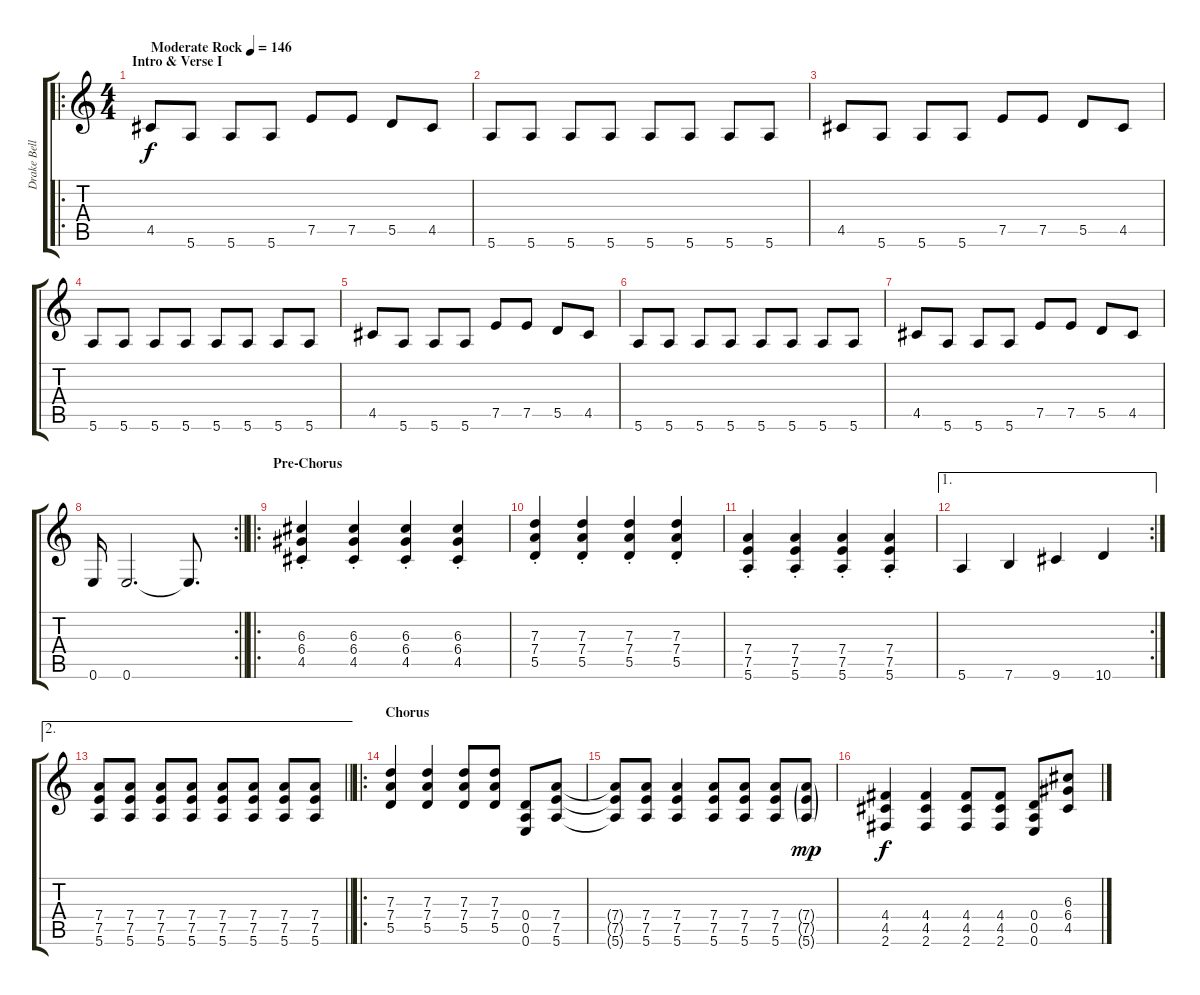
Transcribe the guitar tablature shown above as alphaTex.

\track ("Drake Bell (lead)" "Drake Bell") {instrument overdrivenguitar}
\staff {score tabs}
\tuning (E4 B3 G3 D3 A2 E2) {hide}
\ro
\ts (4 4)
\section ("" "Intro & Verse I")
\tempo (146 "Moderate Rock")
\clef g2
\ks c
4.5.8{dy f instrument overdrivenguitar} 5.6.8 5.6.8 5.6.8 7.5.8 7.5.8 5.5.8 4.5.8 |
5.6.8 5.6.8 5.6.8 5.6.8 5.6.8 5.6.8 5.6.8 5.6.8 |
4.5.8 5.6.8 5.6.8 5.6.8 7.5.8 7.5.8 5.5.8 4.5.8 |
5.6.8 5.6.8 5.6.8 5.6.8 5.6.8 5.6.8 5.6.8 5.6.8 |
4.5.8 5.6.8 5.6.8 5.6.8 7.5.8 7.5.8 5.5.8 4.5.8 |
5.6.8 5.6.8 5.6.8 5.6.8 5.6.8 5.6.8 5.6.8 5.6.8 |
4.5.8 5.6.8 5.6.8 5.6.8 7.5.8 7.5.8 5.5.8 4.5.8 |
\rc 2
\barLineRight lightlight
0.6.16 0.6.2{d} 0.6{t}.8{d} |
\ro
\section ("" "Pre-Chorus")
(6.3 6.4{st} 4.5).4 (6.3 6.4{st} 4.5).4 (6.3 6.4{st} 4.5).4 (6.3 6.4{st} 4.5).4 |
(7.3 7.4{st} 5.5).4 (7.3 7.4{st} 5.5).4 (7.3 7.4{st} 5.5).4 (7.3 7.4{st} 5.5).4 |
(7.4{st} 7.5 5.6).4 (7.4{st} 7.5 5.6).4 (7.4{st} 7.5 5.6).4 (7.4{st} 7.5 5.6).4 |
\ae 1
\rc 2
5.6.4 7.6.4 9.6.4 10.6.4 |
\ae 2
\barLineRight lightlight
(7.4 7.5 5.6).8 (7.4 7.5 5.6).8 (7.4 7.5 5.6).8 (7.4 7.5 5.6).8 (7.4 7.5 5.6).8 (7.4 7.5 5.6).8 (7.4 7.5 5.6).8 (7.4 7.5 5.6).8 |
\ro
\section ("" "Chorus")
(7.3 7.4 5.5).4 (7.3 7.4 5.5).4 (7.3 7.4 5.5).8 (7.3 7.4 5.5).8 (0.4 0.5 0.6).8 (7.4 7.5 5.6).8 |
(7.4{t} 7.5{t} 5.6{t}).8 (7.4 7.5 5.6).8 (7.4 7.5 5.6).4 (7.4 7.5 5.6).8 (7.4 7.5 5.6).8 (7.4 7.5 5.6).8 (7.4{g} 7.5{g} 5.6{g}).8{dy mp} |
(4.4 4.5 2.6).4{dy f} (4.4 4.5 2.6).4 (4.4 4.5 2.6).8 (4.4 4.5 2.6).8 (0.4 0.5 0.6).8 (6.3 6.4 4.5).8
